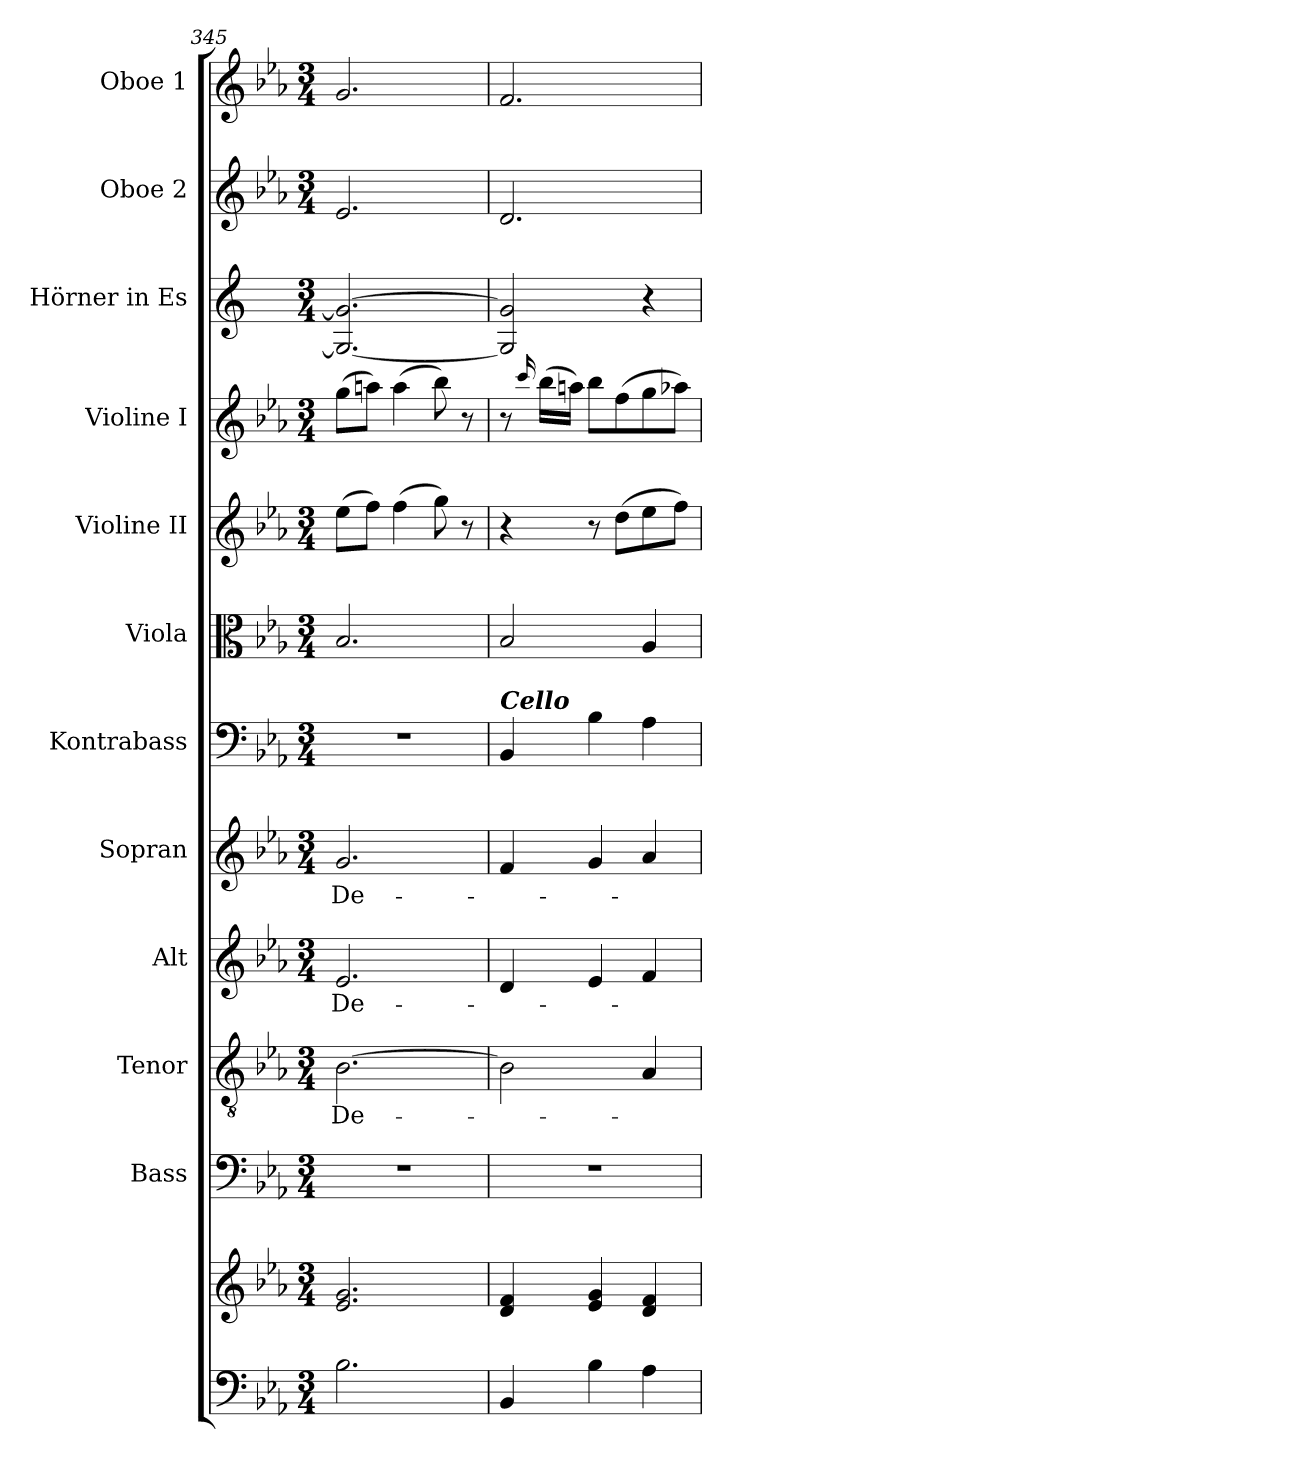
**kern	**kern	**kern	**kern	**text	**kern	**text	**kern	**text	**kern	**kern	**kern	**kern	**kern	**kern	**kern
*part12	*part12	*part11	*part10	*part10	*part9	*part9	*part8	*part8	*part7	*part6	*part5	*part4	*part3	*part2	*part1
*staff13	*staff12	*staff11	*staff10	*staff10	*staff9	*staff9	*staff8	*staff8	*staff7	*staff6	*staff5	*staff4	*staff3	*staff2	*staff1
*	*	*I"Bass	*I"Tenor	*	*I"Alt	*	*I"Sopran	*	*I"Kontrabass	*I"Viola	*I"Violine II	*I"Violine I	*I"Hörner in Es	*I"Oboe 2	*I"Oboe 1
*	*	*I'B.	*I'T.	*	*I'A.	*	*I'S.	*	*I'Kb.	*I'Vla.	*I'Vl. II	*I'Vl. I	*	*I'Ob. 2	*I'Ob. 1
!!LO:PB:g=z
*clefF4	*clefG2	*clefF4	*clefGv2	*	*clefG2	*	*clefG2	*	*clefF4	*clefC3	*clefG2	*clefG2	*clefG2	*clefG2	*clefG2
*	*	*	*	*	*	*	*	*	*ITrd7c12	*	*	*	*ITrd5c9	*	*
*k[b-e-a-]	*k[b-e-a-]	*k[b-e-a-]	*k[b-e-a-]	*	*k[b-e-a-]	*	*k[b-e-a-]	*	*k[b-e-a-]	*k[b-e-a-]	*k[b-e-a-]	*k[b-e-a-]	*k[b-e-a-]	*k[b-e-a-]	*k[b-e-a-]
*E-:	*E-:	*E-:	*E-:	*	*E-:	*	*E-:	*	*E-:	*E-:	*E-:	*E-:	*E-:	*E-:	*E-:
*M3/4	*M3/4	*M3/4	*M3/4	*	*M3/4	*	*M3/4	*	*M3/4	*M3/4	*M3/4	*M3/4	*M3/4	*M3/4	*M3/4
=345	=345	=345	=345	=345	=345	=345	=345	=345	=345	=345	=345	=345	=345	=345	=345
!	!	!	!	!LO:LY:b	!	!LO:LY:b	!	!LO:LY:b	!	!	!	!	!	!	!
2.B-\	2.e-/ 2.g/	2.r	[2.B-\	De-	2.e-/	De-	2.g/	De-	2.r	2.B-/	(>8ee-\L	(>8gg\L	2.BB-/_ 2.B-/_	2.e-/	2.g/
.	.	.	.	.	.	.	.	.	.	.	8ff\J)	8aan\J)	.	.	.
.	.	.	.	.	.	.	.	.	.	.	(>4ff\	(>4aa\	.	.	.
.	.	.	.	.	.	.	.	.	.	.	8gg\)	8bb-\)	.	.	.
.	.	.	.	.	.	.	.	.	.	.	8r	8r	.	.	.
=346	=346	=346	=346	=346	=346	=346	=346	=346	=346	=346	=346	=346	=346	=346	=346
!	!	!	!	!	!	!	!	!	!LO:TX:a:Bi:t=Cello	!	!	!	!	!	!
4BB-/	4d/ 4f/	2.r	2B-\]	.	4d/	.	4f/	.	4BBB-/	2B-/	4r	8r	2BB-/] 2B-/]	2.d/	2.f/
.	.	.	.	.	.	.	.	.	.	.	.	16qqccc/	.	.	.
.	.	.	.	.	.	.	.	.	.	.	.	(>16bb-\LL	.	.	.
.	.	.	.	.	.	.	.	.	.	.	.	16aan\JJ)	.	.	.
4B-\	4e-/ 4g/	.	.	.	4e-/	.	4g/	.	4BB-\	.	8r	8bb-\L	.	.	.
.	.	.	.	.	.	.	.	.	.	.	(>8dd\L	(>8ff\	.	.	.
4A-\	4d/ 4f/	.	4A-/	.	4f/	.	4a-/	.	4AA-\	4A-/	8ee-\	8gg\	4r	.	.
.	.	.	.	.	.	.	.	.	.	.	8ff\J)	8aa-X\J)	.	.	.
=	=	=	=	=	=	=	=	=	=	=	=	=	=	=	=
*-	*-	*-	*-	*-	*-	*-	*-	*-	*-	*-	*-	*-	*-	*-	*-
